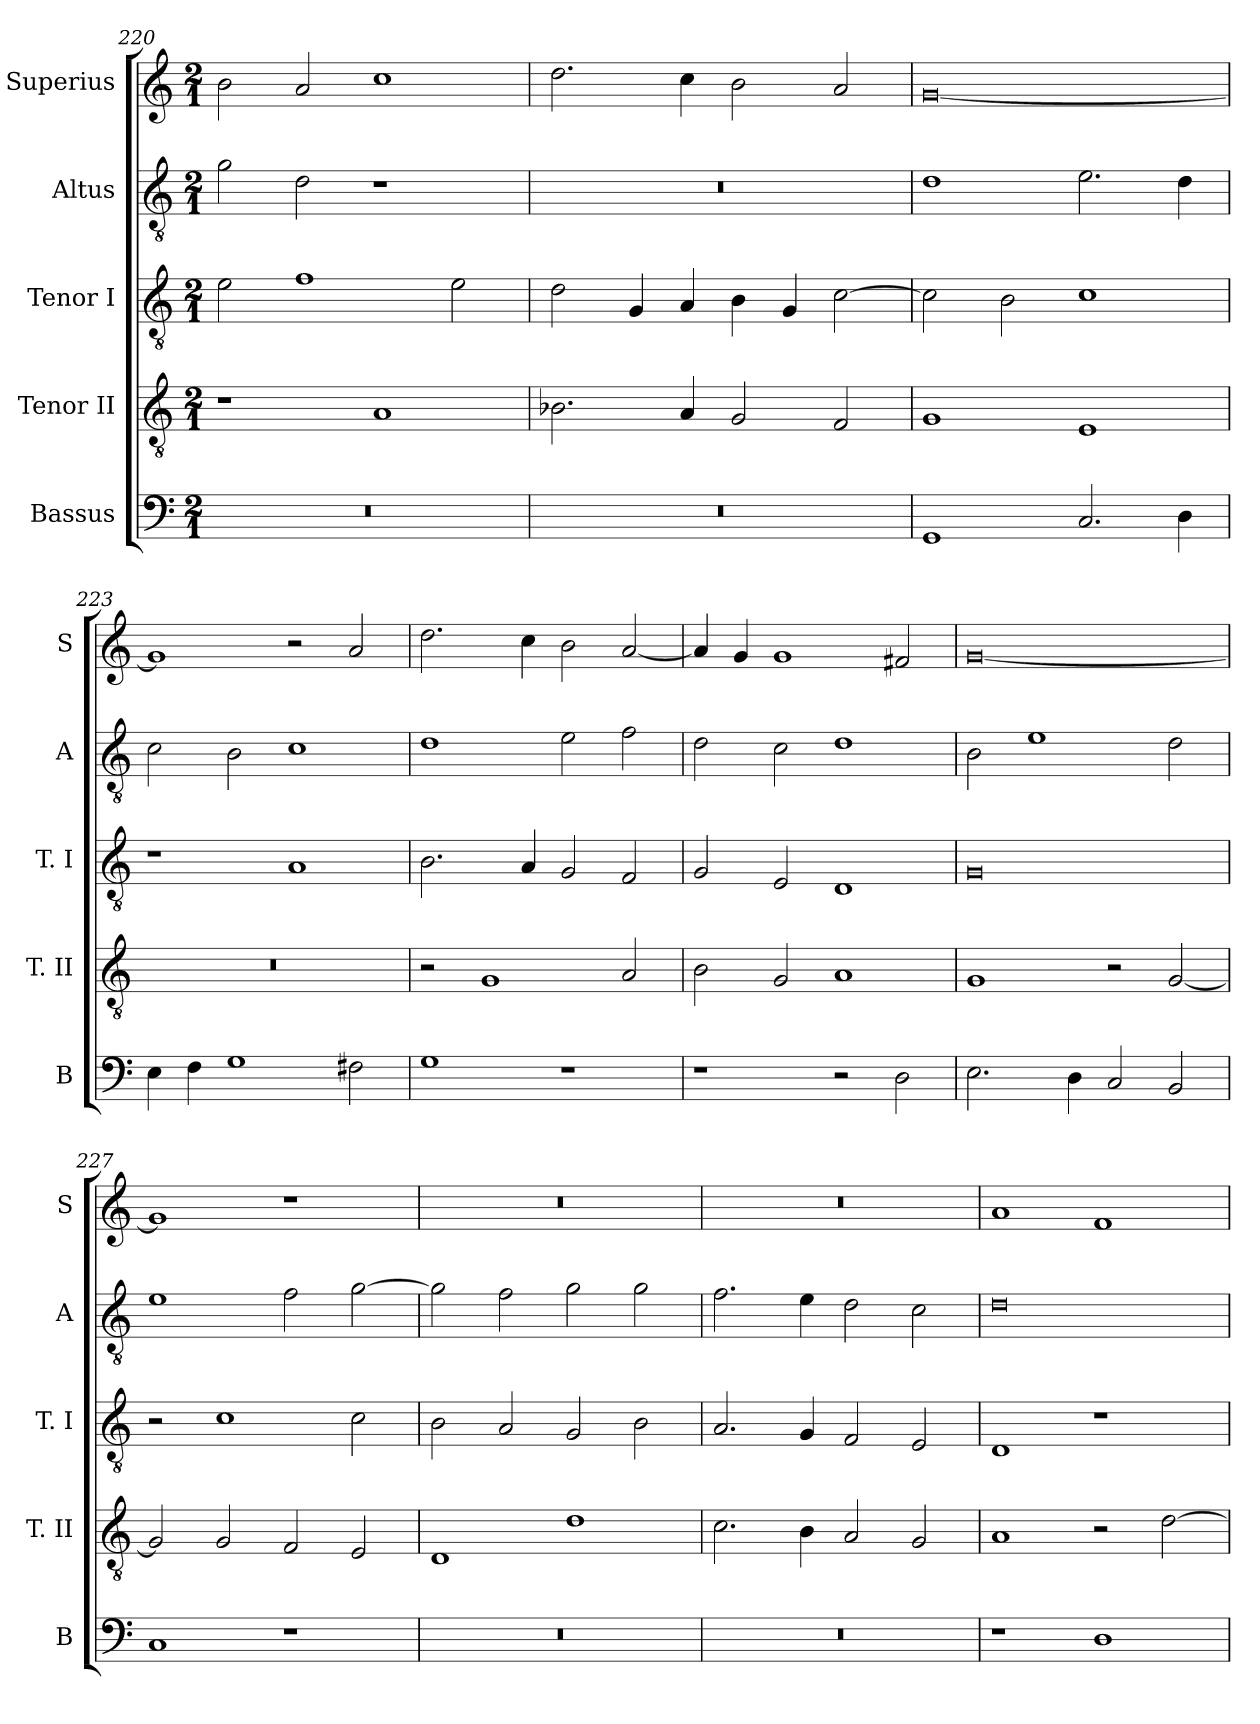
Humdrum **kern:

**kern	**kern	**kern	**kern	**kern
*part5	*part4	*part3	*part2	*part1
*staff5	*staff4	*staff3	*staff2	*staff1
*I"Bassus	*I"Tenor II	*I"Tenor I	*I"Altus	*I"Superius
*I'B	*I'T. II	*I'T. I	*I'A	*I'S
*clefF4	*clefGv2	*clefGv2	*clefGv2	*clefG2
*k[]	*k[]	*k[]	*k[]	*k[]
*C:	*C:	*C:	*C:	*C:
*M2/1	*M2/1	*M2/1	*M2/1	*M2/1
=220	=220	=220	=220	=220
0r	1r	2e	2g	2b
.	.	1f	2d	2a
.	1A	.	1r	1cc
.	.	2e	.	.
=221	=221	=221	=221	=221
0r	2.B-X	2d	0r	2.dd
.	.	4G	.	.
.	4A	4A	.	4cc
.	2G	4B	.	2b
.	.	4G	.	.
.	2F	[2c	.	2a
=222	=222	=222	=222	=222
1GG	1G	2c]	1d	[0g
.	.	2B	.	.
2.C	1E	1c	2.e	.
4D	.	.	4d	.
=223	=223	=223	=223	=223
4E	0r	1r	2c	1g]
4F	.	.	.	.
1G	.	.	2B	.
.	.	1A	1c	2r
2F#X	.	.	.	2a
=224	=224	=224	=224	=224
1G	2r	2.B	1d	2.dd
.	1G	.	.	.
.	.	4A	.	4cc
1r	.	2G	2e	2b
.	2A	2F	2f	[2a
=225	=225	=225	=225	=225
1r	2B	2G	2d	4a]
.	.	.	.	4g
.	2G	2E	2c	1g
2r	1A	1D	1d	.
2D	.	.	.	2f#X
=226	=226	=226	=226	=226
2.E	1G	0G	2B	[0g
.	.	.	1e	.
4D	.	.	.	.
2C	2r	.	.	.
2BB	[2G	.	2d	.
=227	=227	=227	=227	=227
1C	2G]	2r	1e	1g]
.	2G	1c	.	.
1r	2F	.	2f	1r
.	2E	2c	[2g	.
=228	=228	=228	=228	=228
0r	1D	2B	2g]	0r
.	.	2A	2f	.
.	1d	2G	2g	.
.	.	2B	2g	.
=229	=229	=229	=229	=229
0r	2.c	2.A	2.f	0r
.	4B	4G	4e	.
.	2A	2F	2d	.
.	2G	2E	2c	.
=230	=230	=230	=230	=230
1r	1A	1D	0d	1a
1D	2r	1r	.	1f
.	[2d	.	.	.
=	=	=	=	=
*-	*-	*-	*-	*-
